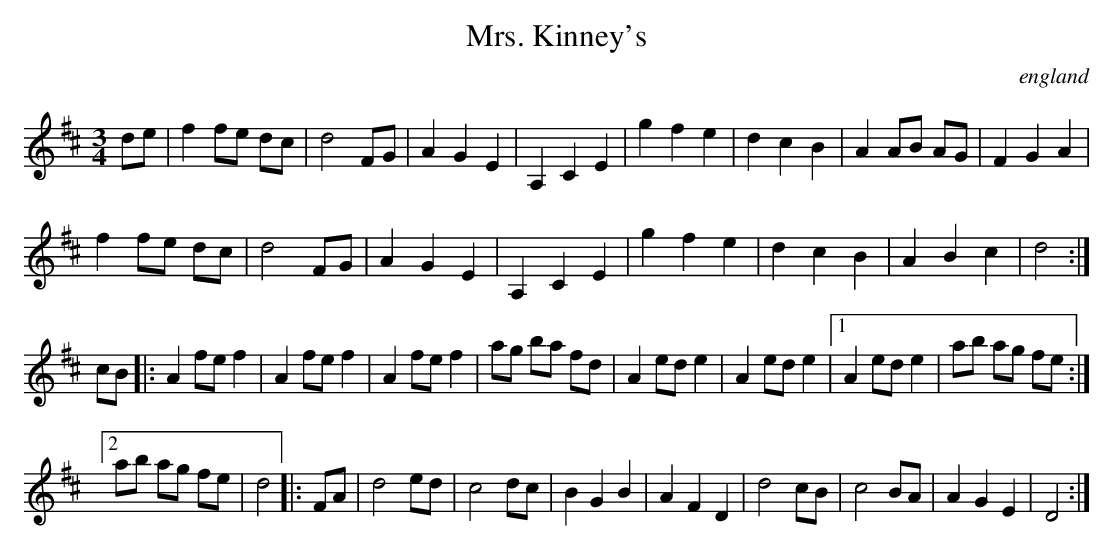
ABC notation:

X:1
T:Mrs. Kinney's
O:england
M:3/4
K:D
de|f2 fe dc|d4 FG|A2 G2 E2|A,2 C2 E2|g2 f2 e2|d2 c2 B2|A2 AB AG|F2 G2 A2|
f2 fe dc|d4 FG|A2 G2 E2|A,2 C2 E2|g2 f2 e2|d2 c2 B2|A2 B2 c2|d4:|
cB|:A2 fe f2|A2 fe f2|A2 fe f2|ag ba fd|A2 ed e2|A2 ed e2|1 A2 ed e2|ab ag fe:|
[2 ab ag fe|d4|:FA|d4 ed|c4 dc|B2 G2 B2|A2 F2 D2|d4 cB|c4 BA|A2 G2 E2|D4:|
